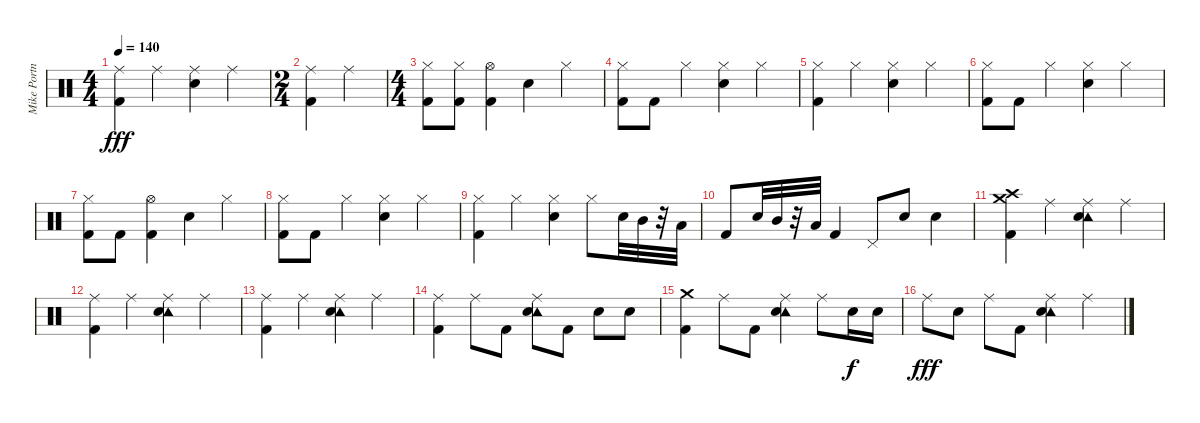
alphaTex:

\track ("Mike Portnoy - Drum" "Mike Portn") {instrument percussion}
\staff {score}
\articulation defaults
\ts (4 4)
\tempo 140
\clef neutral
\ks c
("Ride (middle)" "Kick (hit) 2").4{dy fff} "Ride (middle)".4 ("Ride (middle)" "Snare (hit) 2").4 "Ride (middle)".4 |
\ts (2 4)
("Ride (middle)" "Kick (hit) 2").4 "Ride (middle)".4 |
\ts (4 4)
("Hi-Hat (closed)" "Kick (hit) 2").8 ("Hi-Hat (closed)" "Kick (hit) 2").8 ("Hi-Hat (open)" "Kick (hit) 2").4 "Snare (hit) 2".4 "Hi-Hat (closed)".4 |
("Hi-Hat (closed)" "Kick (hit) 2").8 "Kick (hit) 2".8 "Hi-Hat (closed)".4 ("Hi-Hat (closed)" "Snare (hit) 2").4 "Hi-Hat (closed)".4 |
("Hi-Hat (closed)" "Kick (hit) 2").4 "Hi-Hat (closed)".4 ("Hi-Hat (closed)" "Snare (hit) 2").4 "Hi-Hat (closed)".4 |
("Hi-Hat (closed)" "Kick (hit) 2").8 "Kick (hit) 2".8 "Hi-Hat (closed)".4 ("Hi-Hat (closed)" "Snare (hit) 2").4 "Hi-Hat (closed)".4 |
("Hi-Hat (closed)" "Kick (hit) 2").8 "Kick (hit) 2".8 ("Hi-Hat (open)" "Kick (hit) 2").4 "Snare (hit) 2".4 "Hi-Hat (closed)".4 |
("Hi-Hat (closed)" "Kick (hit) 2").8 "Kick (hit) 2".8 "Hi-Hat (closed)".4 ("Hi-Hat (closed)" "Snare (hit) 2").4 "Hi-Hat (closed)".4 |
("Hi-Hat (closed)" "Kick (hit) 2").4 "Hi-Hat (closed)".4 ("Hi-Hat (closed)" "Snare (hit) 2").4 "Hi-Hat (closed)".8 "Snare (hit) 2".32 "Mid Tom (hit)".32 r.32 "Low Tom (hit)".32 |
"Kick (hit) 2".8 "Snare (hit) 2".32 "Mid Tom (hit)".32 r.32 "Low Tom (hit)".32 "Kick (hit) 2".4 "Pedal Hi-Hat (hit)".8 "Snare (hit) 2".8 "Snare (hit) 2".4 |
("Crash high (hit)" "Crash medium (hit)" "Kick (hit) 2").4 "Ride (middle)".4 ("Tambourine (hit)" "Ride (middle)" "Snare (hit) 2").4 "Ride (middle)".4 |
("Ride (middle)" "Kick (hit) 2").4 "Ride (middle)".4 ("Tambourine (hit)" "Ride (middle)" "Snare (hit) 2").4 "Ride (middle)".4 |
("Ride (middle)" "Kick (hit) 2").4 "Ride (middle)".4 ("Tambourine (hit)" "Ride (middle)" "Snare (hit) 2").4 "Ride (middle)".4 |
("Ride (middle)" "Kick (hit) 2").4 "Ride (middle)".8 "Kick (hit) 2".8 ("Tambourine (hit)" "Ride (middle)" "Snare (hit) 2").8 "Kick (hit) 2".8 "Snare (hit) 2".8 "Snare (hit) 2".8 |
("Crash medium (hit)" "Kick (hit) 2").4 "Ride (middle)".8 "Kick (hit) 2".8 ("Tambourine (hit)" "Ride (middle)" "Snare (hit) 2").4 "Ride (middle)".8 "Snare (hit) 2".16{dy f} "Snare (hit) 2".16 |
"Ride (middle)".8{dy fff} "Snare (hit) 2".8 "Ride (middle)".8 "Kick (hit) 2".8 ("Tambourine (hit)" "Ride (middle)" "Snare (hit) 2").4 "Ride (middle)".4
